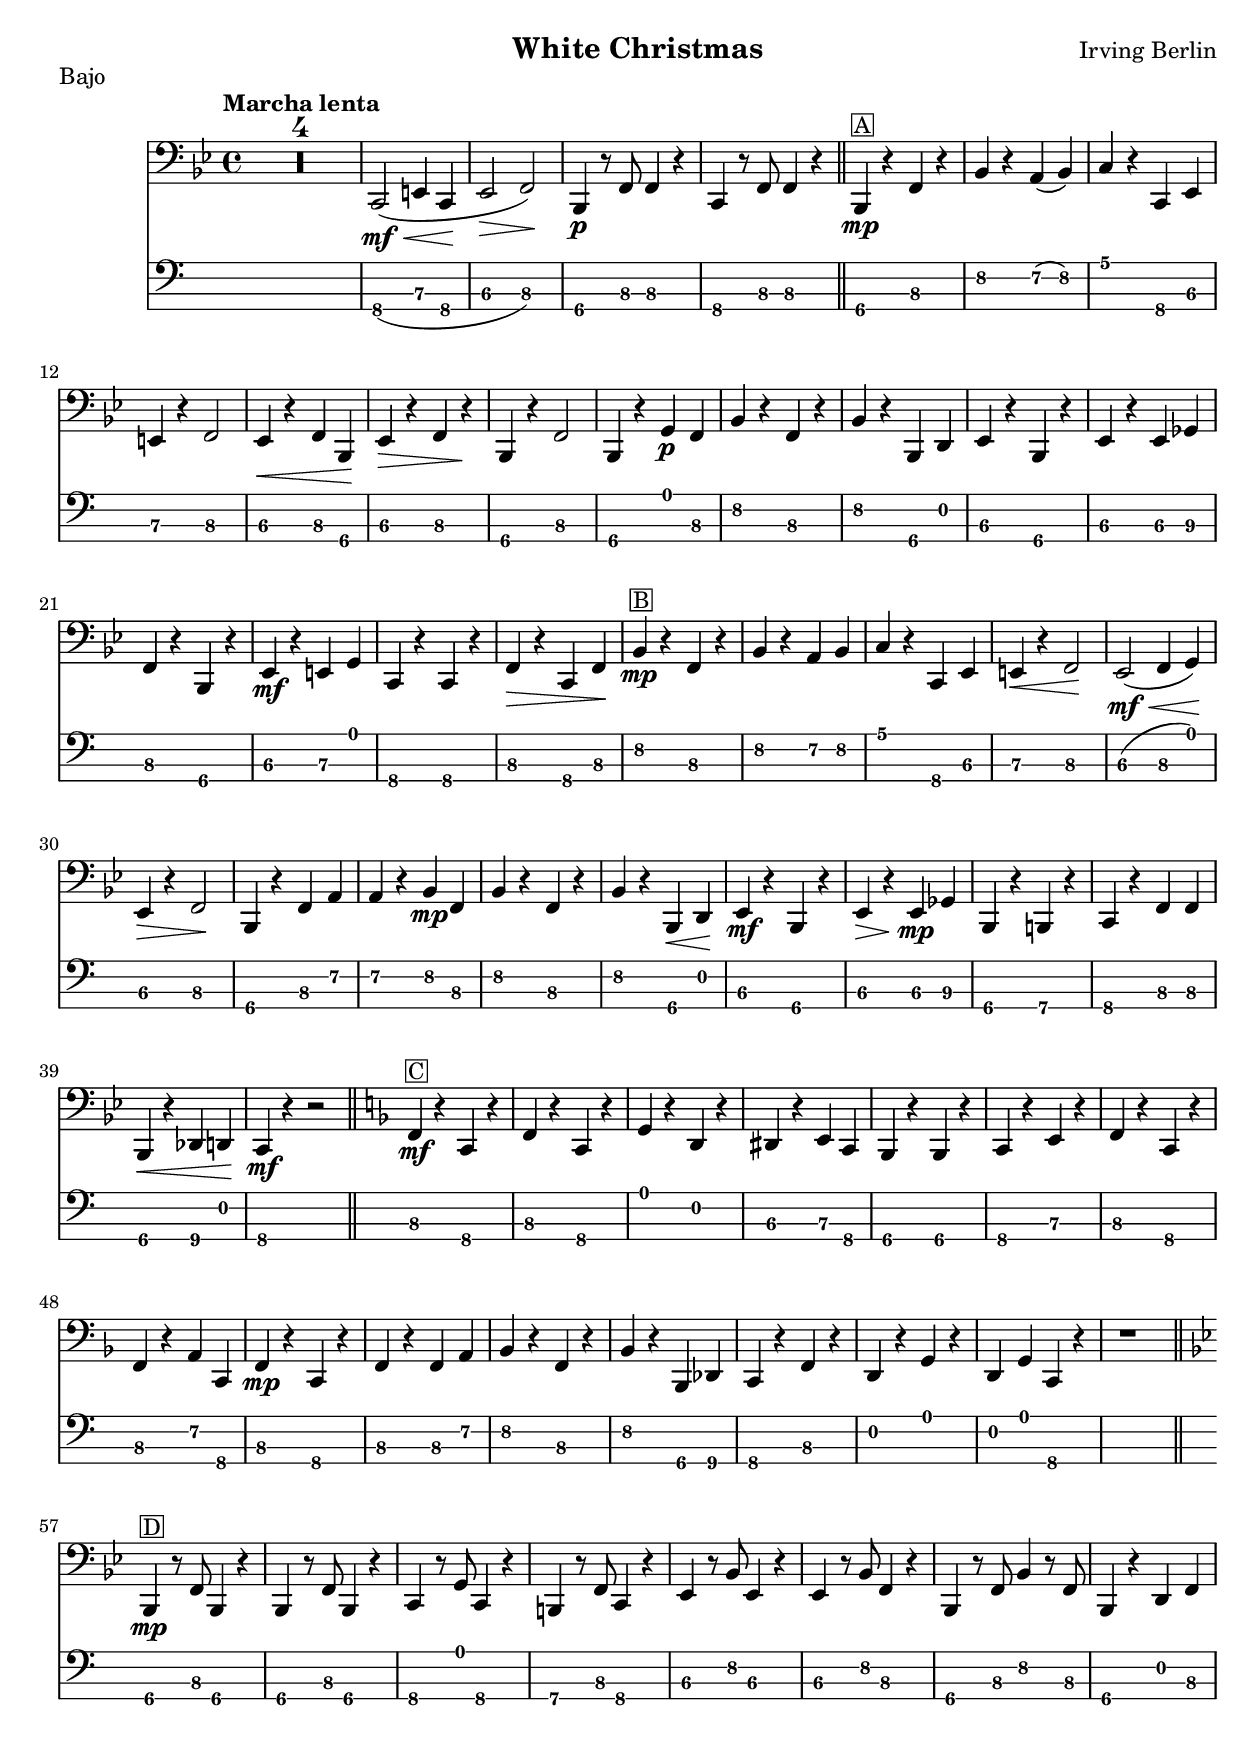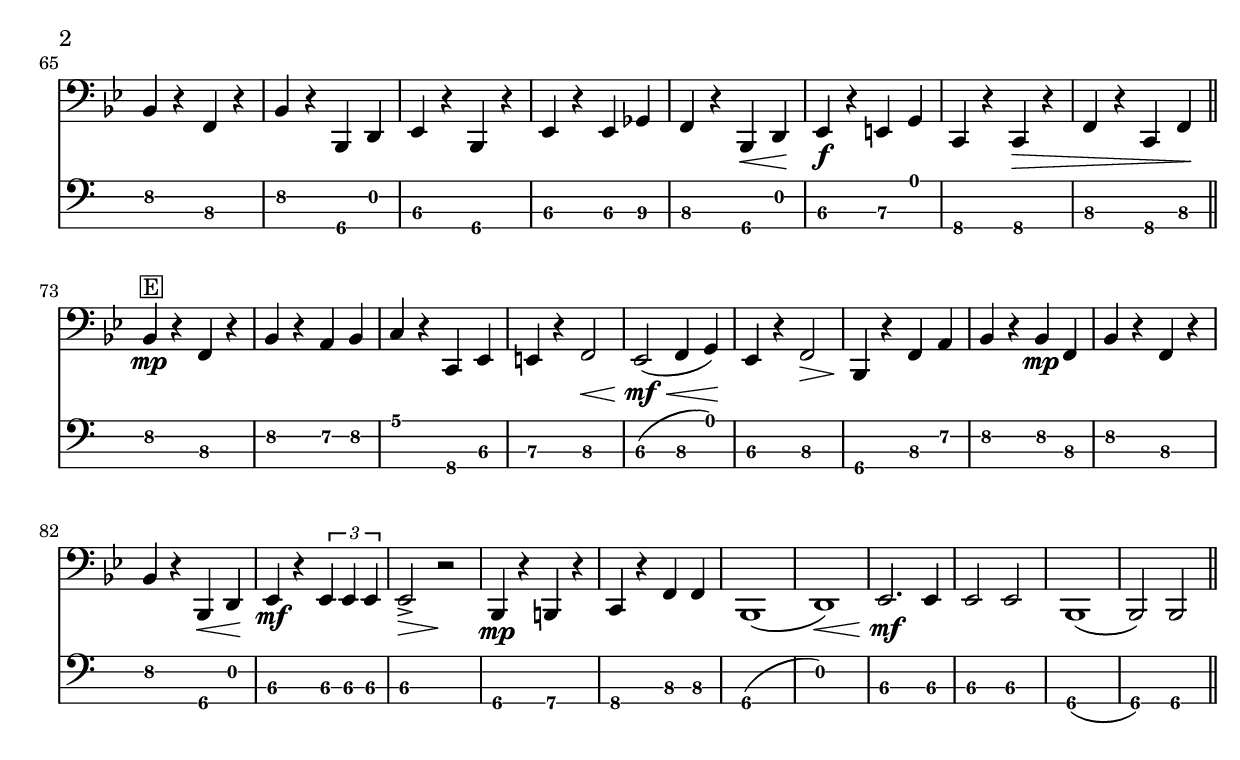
\version "2.16.1"

\include "format.ly"
\paper {
  #(set-paper-size "a4")
}
%#(set-global-staff-size 17.5)


\book {
  \header {
    title = "White Christmas"
    composer = "Irving Berlin"
    piece = "Bajo"
  }
  \score {    
    <<    
      \new Staff {
	\relative c, { 
  \key bes \major
  \clef "bass"
  \time 4/4
  \tempo "Marcha lenta"
  \compressFullBarRests
  R1*4 
  \set TabStaff.minimumFret = #5
  c2\mf\< (e4 c\! ees2\>  f\!) | bes,4\p r8 f'8 f4 r4 | c4 r8 f8 f4 r4 \bar "||"
  %\break
  %\set TabStaff.minimumFret = #5
  bes,4\mp^\markup{\box{A}} r f' r | bes r a (bes) | c r c, ees | e r f2 | ees4\< r f bes,\! |
  %\break
  \set TabStaff.minimumFret = #5
  ees4\> r f r\! | bes, r f'2 | 
  bes,4 r 
  \set TabStaff.minimumFret = #5
  g'\p f | bes r f r | bes r bes, d |
  %\break
  \set TabStaff.minimumFret = #5
  ees4 r bes r | ees r ees ges | f r bes, r | ees\mf r e g | c, r c r |
  %\break
  f\> r  c f\! | bes\mp^\markup{\box B} r f r | bes r a bes | c r c, ees | e\< r f2\! |
  %\break
  ees2\mf\< (f4 g)\! | ees\> r f2\! | bes,4 r f' a | a r bes\mp f | bes r f r |
  %\break
  bes r bes,\< d\! | ees\mf r bes r | ees\> r ees\!\mp ges | bes, r b r | c r f f |
  %\break
  bes,\< r des d\! | c\mf r r2 \bar "||" 
  \key f\major
  f4\mf^\markup{\box{C}} r c r | f r c r |
  %\break
  g' r d r | dis r e c | bes r bes r | c r e r |
  %\break
  f r c r | f r a c, | f\mp r c r | f r f a |
  %\break
  bes r f r | bes r bes, des | c r f r | d r g r |
  %\break
  d g c, r | r1 \bar "||" 
  \key bes \major
  bes4\mp^\markup{\box{D}} r8 f' bes,4 r | bes r8 f'8 bes,4 r |
  %\break
  c r8 g'8 c,4 r | b r8 f' c4 r | ees4 r8 bes' ees,4 r | ees r8 bes'8 f4 r |
  %\break
  bes,4 r8 f' bes4 r8 f8 | bes,4 r d f | bes r f r | bes r bes, d |
  %\break
  ees r bes r | ees r ees ges | f r bes,\< d\! | ees\f r e g |
  %\break
  c, r c\> r | f r c f\! \bar "||" bes\mp^\markup{\box{E}} r f r | bes r a bes |
  %\break
  c r c, ees | e r f2\< | ees2\mf\!\< (f4 g)\! | ees r f2\> |
  %\break
  bes,4\! r f' a | bes r bes\mp f | bes r f r | bes r bes,\< d\! |
  %\break
  ees4\mf r  \times 2/3 {ees4 ees ees} | 
  ees2->\> r\! | bes4\mp r b r | c r f f |
  %\break
  bes,1 (d)\< | ees2.\mf\! ees4 | ees2 ees | bes1 (bes2) bes \bar "||"
}


      }
      \new TabStaff \with {
	%stringTunings =  #bass-five-string-tuning
	stringTunings =  #bass-tuning
      } {
	\transpose c c {
	  \relative c, { 
  \key bes \major
  \clef "bass"
  \time 4/4
  \tempo "Marcha lenta"
  \compressFullBarRests
  R1*4 
  \set TabStaff.minimumFret = #5
  c2\mf\< (e4 c\! ees2\>  f\!) | bes,4\p r8 f'8 f4 r4 | c4 r8 f8 f4 r4 \bar "||"
  %\break
  %\set TabStaff.minimumFret = #5
  bes,4\mp^\markup{\box{A}} r f' r | bes r a (bes) | c r c, ees | e r f2 | ees4\< r f bes,\! |
  %\break
  \set TabStaff.minimumFret = #5
  ees4\> r f r\! | bes, r f'2 | 
  bes,4 r 
  \set TabStaff.minimumFret = #5
  g'\p f | bes r f r | bes r bes, d |
  %\break
  \set TabStaff.minimumFret = #5
  ees4 r bes r | ees r ees ges | f r bes, r | ees\mf r e g | c, r c r |
  %\break
  f\> r  c f\! | bes\mp^\markup{\box B} r f r | bes r a bes | c r c, ees | e\< r f2\! |
  %\break
  ees2\mf\< (f4 g)\! | ees\> r f2\! | bes,4 r f' a | a r bes\mp f | bes r f r |
  %\break
  bes r bes,\< d\! | ees\mf r bes r | ees\> r ees\!\mp ges | bes, r b r | c r f f |
  %\break
  bes,\< r des d\! | c\mf r r2 \bar "||" 
  \key f\major
  f4\mf^\markup{\box{C}} r c r | f r c r |
  %\break
  g' r d r | dis r e c | bes r bes r | c r e r |
  %\break
  f r c r | f r a c, | f\mp r c r | f r f a |
  %\break
  bes r f r | bes r bes, des | c r f r | d r g r |
  %\break
  d g c, r | r1 \bar "||" 
  \key bes \major
  bes4\mp^\markup{\box{D}} r8 f' bes,4 r | bes r8 f'8 bes,4 r |
  %\break
  c r8 g'8 c,4 r | b r8 f' c4 r | ees4 r8 bes' ees,4 r | ees r8 bes'8 f4 r |
  %\break
  bes,4 r8 f' bes4 r8 f8 | bes,4 r d f | bes r f r | bes r bes, d |
  %\break
  ees r bes r | ees r ees ges | f r bes,\< d\! | ees\f r e g |
  %\break
  c, r c\> r | f r c f\! \bar "||" bes\mp^\markup{\box{E}} r f r | bes r a bes |
  %\break
  c r c, ees | e r f2\< | ees2\mf\!\< (f4 g)\! | ees r f2\> |
  %\break
  bes,4\! r f' a | bes r bes\mp f | bes r f r | bes r bes,\< d\! |
  %\break
  ees4\mf r  \times 2/3 {ees4 ees ees} | 
  ees2->\> r\! | bes4\mp r b r | c r f f |
  %\break
  bes,1 (d)\< | ees2.\mf\! ees4 | ees2 ees | bes1 (bes2) bes \bar "||"
}


	}
      }
    >>
  }
}


\book {
  \score {
    \unfoldRepeats {
      <<
	\new Staff {
	  \set Staff.midiInstrument = #"trombone"
	  \relative c, { 
  \key bes \major
  \clef "bass"
  \time 4/4
  \tempo "Marcha lenta"
  \compressFullBarRests
  R1*4 
  \set TabStaff.minimumFret = #5
  c2\mf\< (e4 c\! ees2\>  f\!) | bes,4\p r8 f'8 f4 r4 | c4 r8 f8 f4 r4 \bar "||"
  %\break
  %\set TabStaff.minimumFret = #5
  bes,4\mp^\markup{\box{A}} r f' r | bes r a (bes) | c r c, ees | e r f2 | ees4\< r f bes,\! |
  %\break
  \set TabStaff.minimumFret = #5
  ees4\> r f r\! | bes, r f'2 | 
  bes,4 r 
  \set TabStaff.minimumFret = #5
  g'\p f | bes r f r | bes r bes, d |
  %\break
  \set TabStaff.minimumFret = #5
  ees4 r bes r | ees r ees ges | f r bes, r | ees\mf r e g | c, r c r |
  %\break
  f\> r  c f\! | bes\mp^\markup{\box B} r f r | bes r a bes | c r c, ees | e\< r f2\! |
  %\break
  ees2\mf\< (f4 g)\! | ees\> r f2\! | bes,4 r f' a | a r bes\mp f | bes r f r |
  %\break
  bes r bes,\< d\! | ees\mf r bes r | ees\> r ees\!\mp ges | bes, r b r | c r f f |
  %\break
  bes,\< r des d\! | c\mf r r2 \bar "||" 
  \key f\major
  f4\mf^\markup{\box{C}} r c r | f r c r |
  %\break
  g' r d r | dis r e c | bes r bes r | c r e r |
  %\break
  f r c r | f r a c, | f\mp r c r | f r f a |
  %\break
  bes r f r | bes r bes, des | c r f r | d r g r |
  %\break
  d g c, r | r1 \bar "||" 
  \key bes \major
  bes4\mp^\markup{\box{D}} r8 f' bes,4 r | bes r8 f'8 bes,4 r |
  %\break
  c r8 g'8 c,4 r | b r8 f' c4 r | ees4 r8 bes' ees,4 r | ees r8 bes'8 f4 r |
  %\break
  bes,4 r8 f' bes4 r8 f8 | bes,4 r d f | bes r f r | bes r bes, d |
  %\break
  ees r bes r | ees r ees ges | f r bes,\< d\! | ees\f r e g |
  %\break
  c, r c\> r | f r c f\! \bar "||" bes\mp^\markup{\box{E}} r f r | bes r a bes |
  %\break
  c r c, ees | e r f2\< | ees2\mf\!\< (f4 g)\! | ees r f2\> |
  %\break
  bes,4\! r f' a | bes r bes\mp f | bes r f r | bes r bes,\< d\! |
  %\break
  ees4\mf r  \times 2/3 {ees4 ees ees} | 
  ees2->\> r\! | bes4\mp r b r | c r f f |
  %\break
  bes,1 (d)\< | ees2.\mf\! ees4 | ees2 ees | bes1 (bes2) bes \bar "||"
}


	}
	\new DrumStaff = TickToc <<
	  \new DrumVoice = "ticktock" {
	    \drummode {
	      \set DrumStaff.instrumentName = "TickTock"
	      \repeat unfold 90 {
	    hiwoodblock 4 lowoodblock lowoodblock lowoodblock
	  }
	    }
	  }
	>>
      >>
    }
    \midi {}
  }
}

